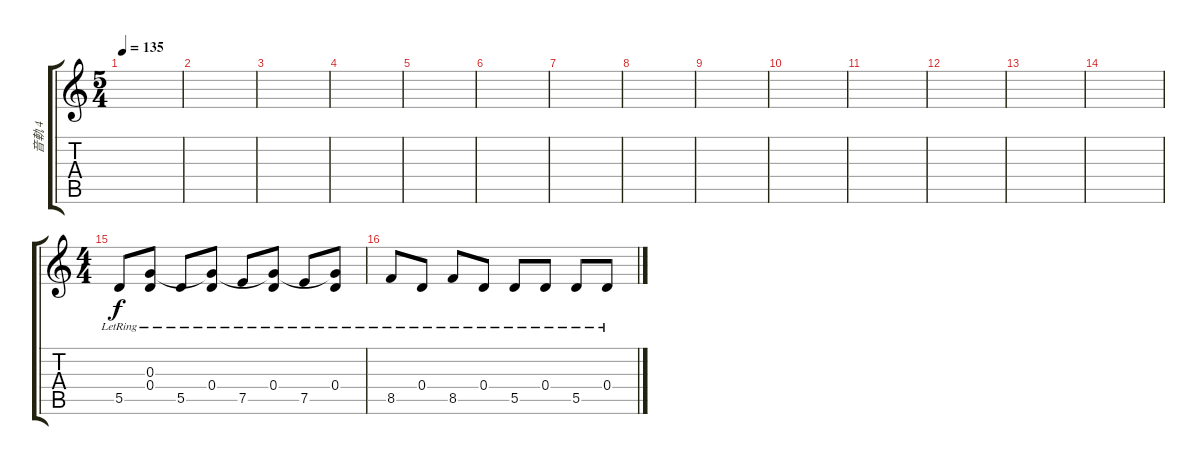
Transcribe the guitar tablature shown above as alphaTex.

\track ("音軌 4" "音軌 4") {instrument acousticguitarsteel}
\staff {score tabs}
\tuning (E4 B3 G3 D3 A2 D2) {hide}
\ts (5 4)
\tempo 135
\clef g2
\ks c
|
|
|
|
|
|
|
|
|
|
|
|
|
|
\ts (4 4)
5.5{lr}.8 (0.3 0.4{lr}).8 5.5{lr}.8 (0.3{t} 0.4{lr}).8 7.5{lr}.8 (0.3{t} 0.4{lr}).8 7.5{lr}.8 (0.3{t} 0.4{lr}).8 |
8.5{lr}.8 0.4{lr}.8 8.5{lr}.8 0.4{lr}.8 5.5{lr}.8 0.4{lr}.8 5.5{lr}.8 0.4{lr}.8
